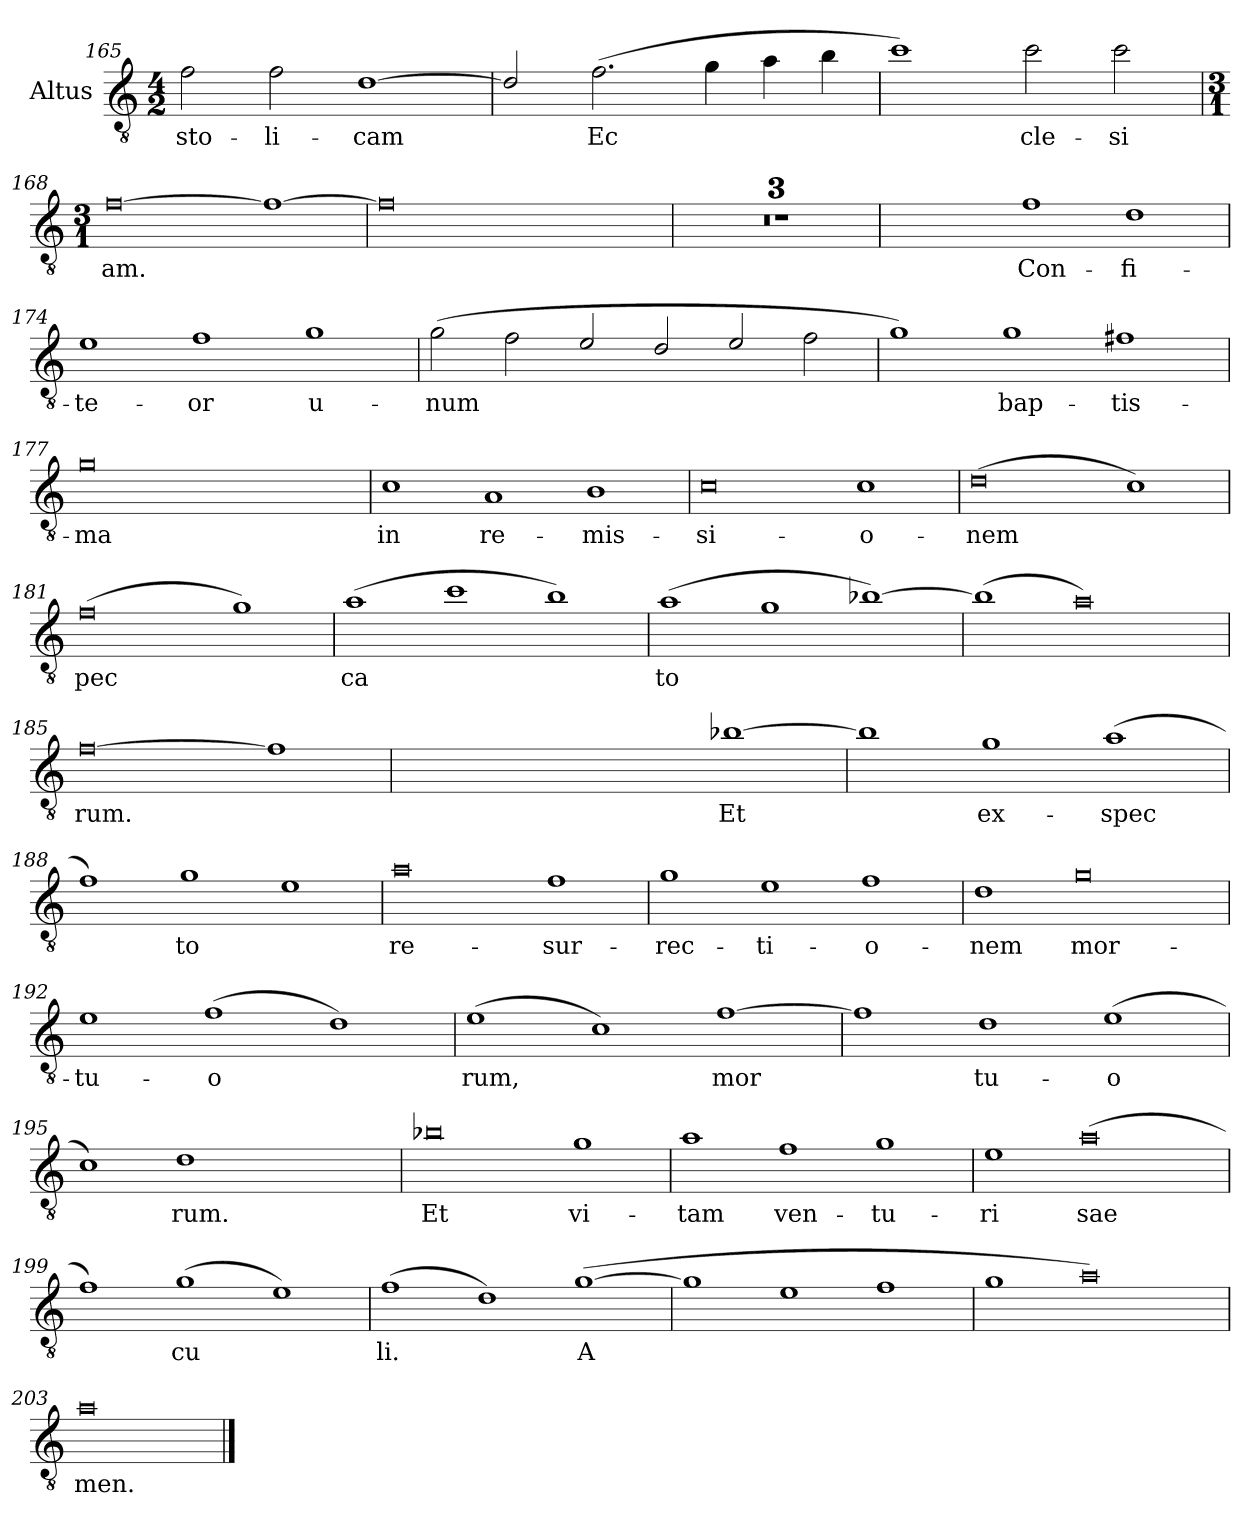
**kern	**text
*part1	*part1
*staff1	*staff1
*I"Altus	*
*I'A	*
*clefGv2	*
*ITrd4c7	*
*k[b-]	*
*M4/2	*
=165	=165
!	!LO:LY:b
2B-\	sto-
!	!LO:LY:b
2B-\	li-
!	!LO:LY:b
[1G	cam
=166	=166
2G/]	.
!	!LO:LY:b
(2.B-\	Ec
4c\	.
4d\	.
4e\	.
!!LO:LB:g=z
=167	=167
1f)	.
!	!LO:LY:b
2f\	cle-
!	!LO:LY:b
2f\	si
!!LO:LB:g=z
=168	=168
*M3/1	*
!	!LO:LY:b
[0B-	am.
1B-_	.
=169	=169
0B-]	.
2ryy	.
2ryy	.
=170	=170
0.r	.
=171	=171
0.r	.
=172	=172
0.r	.
!!LO:LB:g=z
=173	=173
2ryy	.
2ryy	.
!	!LO:LY:b
1B-	Con-
!	!LO:LY:b
1G	fi-
=174	=174
!	!LO:LY:b
1A	te-
!	!LO:LY:b
1B-	or
!	!LO:LY:b
1c	u-
=175	=175
!	!LO:LY:b
(2c\	num
2B-\	.
2A/	.
2G/	.
2A/	.
2B-\	.
=176	=176
1c)	.
!	!LO:LY:b
1c	bap-
!	!LO:LY:b
1Bn	tis-
!!LO:LB:g=z
=177	=177
!	!LO:LY:b
0c	ma
2ryy	.
2ryy	.
=178	=178
!	!LO:LY:b
1F	in
!	!LO:LY:b
1D	re-
!	!LO:LY:b
1E	mis-
=179	=179
!	!LO:LY:b
0F	si-
!	!LO:LY:b
1F	o-
=180	=180
!	!LO:LY:b
(0G	nem
1F)	.
!!LO:LB:g=z
=181	=181
!	!LO:LY:b
(0B-	pec
1c)	.
=182	=182
!	!LO:LY:b
(1d	ca
1f	.
1e)	.
=183	=183
!	!LO:LY:b
(1d	to
1c	.
[1e-X)	.
=184	=184
(1e-]	.
0d)	.
!!LO:LB:g=z
=185	=185
!	!LO:LY:b
[0B-	rum.
1B-]	.
!!LO:LB:g=z
=186	=186
2ryy	.
2ryy	.
2ryy	.
2ryy	.
!	!LO:LY:b
[1e-X	Et
=187	=187
1e-]	.
!	!LO:LY:b
1c	ex-
!	!LO:LY:b
(1d	spec
=188	=188
1B-)	.
!	!LO:LY:b
1c	to
1A	.
=189	=189
!	!LO:LY:b
0d	re-
!	!LO:LY:b
1B-	sur-
!!LO:PB:g=z
=190	=190
!	!LO:LY:b
1c	rec-
!	!LO:LY:b
1A	ti-
!	!LO:LY:b
1B-	o-
=191	=191
!	!LO:LY:b
1G	nem
!	!LO:LY:b
0c	mor-
=192	=192
!	!LO:LY:b
1A	tu-
!	!LO:LY:b
(1B-	o
1G)	.
=193	=193
!	!LO:LY:b
(1A	rum,
1F)	.
!	!LO:LY:b
[1B-	mor
!!LO:LB:g=z
=194	=194
1B-]	.
!	!LO:LY:b
1G	tu-
!	!LO:LY:b
(1A	o
=195	=195
1F)	.
!	!LO:LY:b
1G	rum.
2ryy	.
2ryy	.
=196	=196
!	!LO:LY:b
0e-X	Et
!	!LO:LY:b
1c	vi-
=197	=197
!	!LO:LY:b
1d	tam
!	!LO:LY:b
1B-	ven-
!	!LO:LY:b
1c	tu-
!!LO:LB:g=z
=198	=198
!	!LO:LY:b
1A	ri
!	!LO:LY:b
(0d	sae
=199	=199
1B-)	.
!	!LO:LY:b
(1c	cu
1A)	.
=200	=200
!	!LO:LY:b
(1B-	li.
1G)	.
!	!LO:LY:b
([1c	A
=201	=201
1c]	.
1A	.
1B-	.
!!LO:LB:g=z
=202	=202
1c	.
0d)	.
=203	=203
!	!LO:LY:b
0d	men.
==	==
*-	*-
